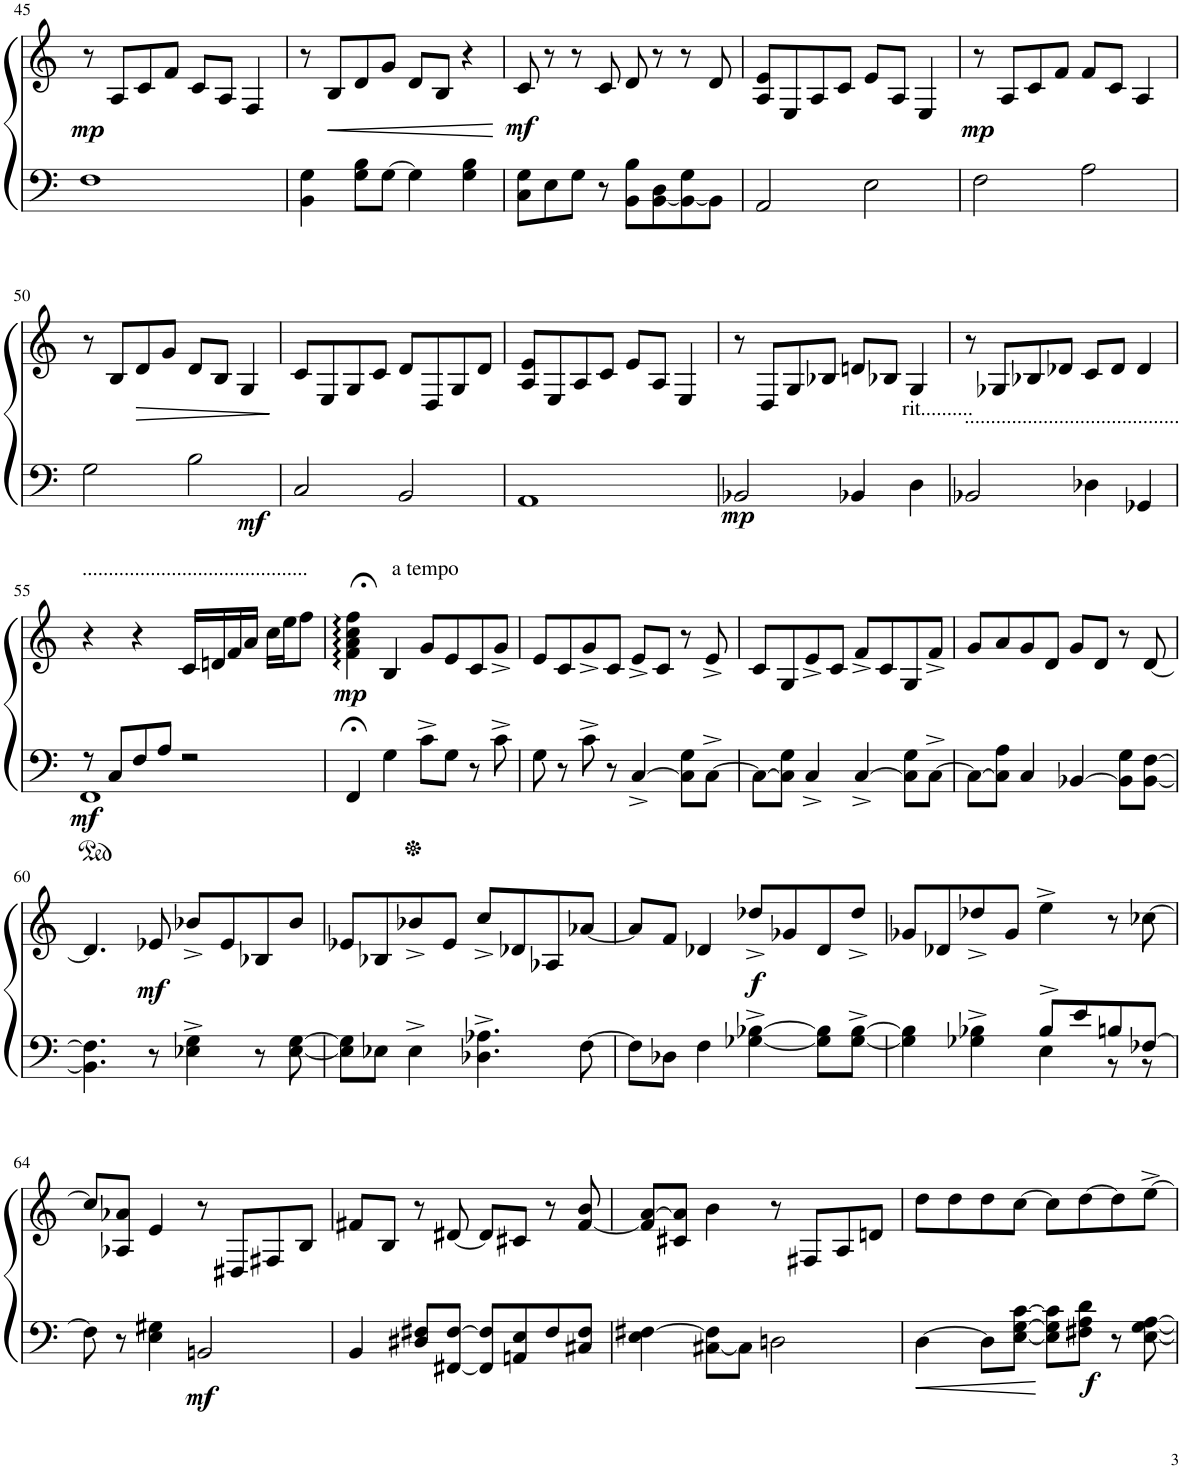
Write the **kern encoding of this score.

**kern	**kern	**dynam
*part1	*part1	*part1
*staff2	*staff1	*staff1/2
*I"Piano	*	*
*I'Pno.	*	*
!!LO:PB:g=z
*clefF4	*clefG2	*
*k[]	*k[]	*
*M4/4	*M4/4	*
=45	=45	=45
!	!	!LO:DY:b
1F	8r	mp
.	8A/L	.
.	8c/	.
.	8f/J	.
.	8c/L	.
.	8A/J	.
.	4F/	.
=46	=46	=46
4BB\ 4G\	8r	.
!	!	!LO:HP:b
.	8B/L	<
8G\ 8B\L	8d/	.
[8G\J	8g/J	.
4G\]	8d/L	.
.	8B/J	.
4G\ 4B\	4r	.
.	.	[
=47	=47	=47
!	!	!LO:DY:b
8C\ 8G\L	8c/	mf
8E\	8r	.
8G\J	8r	.
8r	8c/	.
8BB\ 8B\L	8d/	.
[8BB\ 8D\	8r	.
8BB\_ 8G\	8r	.
8BB\J]	8d/	.
=48	=48	=48
2AA/	8A/ 8e/L	.
.	8E/	.
.	8A/	.
.	8c/J	.
2E\	8e/L	.
.	8A/J	.
.	4E/	.
=49	=49	=49
!	!	!LO:DY:b
2F\	8r	mp
.	8A/L	.
.	8c/	.
.	8f/J	.
2A\	8f/L	.
.	8c/J	.
.	4A/	.
!!LO:LB:g=z
=50	=50	=50
2G\	8r	.
.	8B/L	.
!	!	!LO:HP:b
.	8d/	>
.	8g/J	.
!	!	!LO:DY:b=2
2B\	8d/L	mf
.	8B/J	.
.	4G/	.
.	.	]
=51	=51	=51
2C/	8c/L	.
.	8E/	.
.	8G/	.
.	8c/J	.
2BB/	8d/L	.
.	8D/	.
.	8G/	.
.	8d/J	.
=52	=52	=52
1AA	8A/ 8e/L	.
.	8E/	.
.	8A/	.
.	8c/J	.
.	8e/L	.
.	8A/J	.
.	4E/	.
=53	=53	=53
!	!	!LO:DY:b=2
2BB-X/	8r	mp
.	8D/L	.
.	8G/	.
.	8B-X/J	.
4BB-X/	8dn/L	.
.	8B-X/J	.
!	!LO:TX:b:t=rit..........	!
4D\	4G/	.
=54	=54	=54
*	*MM93	*
!LO:TX:a:t=.........................................	!	!
2BB-X/	8r	.
.	8G-X/L	.
.	8B-X/	.
.	8d-X/J	.
4D-X\	8c/L	.
.	8d-/J	.
4GG-X/	4d-/	.
!!LO:LB:g=z
=55	=55	=55
*	*MM90	*
*^	*	*
!	!	!LO:TX:a:t=...........................................	!
!	!	!	!LO:DY:b=2
8r	1FF	4r	mf
8C/L	.	.	.
8F/	.	4r	.
8A/J	.	.	.
2r	.	16c/LL	.
.	.	16dn/	.
.	.	16f/	.
.	.	16a/JJ	.
.	.	16cc\LL	.
.	.	16ee\J	.
.	.	8ff\J	.
*v	*v	*	*
=56	=56	=56
*	*MM100	*
!	!LO:TX:a:t=a tempo	!
!	!	!LO:DY:b
4FF;</	4f\;< 4a\;< 4cc\;< 4ff\;<	mp
4G\	4B/	.
8c^\L	8g/L	.
8G\J	8e/	.
8r	8c/	.
8c^\	8g^/J	.
=57	=57	=57
8G\	8e/L	.
8r	8c/	.
8c^\	8g^/	.
8r	8c/J	.
[4C^/	8e^/L	.
.	8c/J	.
8C\] 8G\L	8r	.
[8C^\J	8e^/	.
=58	=58	=58
8C\L_	8c/L	.
8C\] 8G\J	8G/	.
4C^/	8e^/	.
.	8c/J	.
[4C^/	8f^/L	.
.	8c/	.
8C\] 8G\L	8G/	.
[8C^\J	8f^/J	.
=59	=59	=59
8C\L_	8g/L	.
8C\] 8A\J	8a/	.
4C/	8g/	.
.	8d/J	.
[4BB-X/	8g/L	.
.	8d/J	.
8BB-\] 8G\L	8r	.
[8BB-\ [8F\J	[8d/	.
!!LO:LB:g=z
=60	=60	=60
4.BB-\] 4.F\]	4.d/]	.
!	!	!LO:DY:b
8r	8e-X/	mf
4E-X\^ 4G\^	8b-X^/L	.
.	8e-/	.
8r	8B-X/	.
[8E-\ [8G\	8b-/J	.
=61	=61	=61
8E-\] 8G\]L	8e-X/L	.
8E-X\J	8B-X/	.
4E-^\	8b-X^/	.
.	8e-/J	.
4.D-X\^ 4.A-X\^	8cc^/L	.
.	8d-X/	.
.	8A-X/	.
[8F\	[8a-X/J	.
=62	=62	=62
8F\L]	8a-/L]	.
8D-X\J	8f/J	.
4F\	4d-X/	.
!	!	!LO:DY:b
[4G-X\^ [4B-X\^	8dd-X^/L	f
.	8g-X/	.
8G-\] 8B-\]L	8d-/	.
[8G-\^> [8B-\^>J	8dd-^/J	.
=63	=63	=63
*^	*	*
4G-\] 4B-\]	2ryy	8g-X/L	.
.	.	8d-X/	.
4G-X\^ 4B-X\^	.	8dd-X^/	.
.	.	8g-/J	.
8B-^/L	4E\	4ee^\	.
8e/	.	.	.
8Bn/	8r	8r	.
[8F-X/J	8r	[8cc-X\	.
*v	*v	*	*
!!LO:LB:g=z
=64	=64	=64
8F-\]	8cc-/L]	.
8r	8A-X/ 8a-X/J	.
4E\ 4G#X\	4e/	.
!	!	!LO:DY:b=2
2BBn/	8r	mf
.	8D#X/L	.
.	8F#X/	.
.	8B/J	.
=65	=65	=65
4BB/	8f#X/L	.
.	8B/J	.
8D#X/ 8F#X/L	8r	.
[8FF#X/ [8F#/J	[8d#X/	.
8FF#/] 8F#/]L	8d#/L]	.
8AAn/ 8E/	8c#X/J	.
8F#/	8r	.
8C#X/ 8F#/J	[8f#/ 8b/	.
=66	=66	=66
4E\ [4F#X\	8f#/] [8a/L	.
.	8c#X/ 8a/]J	.
[8C#X\ 8F#\]L	4b\	.
8C#\J]	.	.
2Dn\	8r	.
.	8F#X/L	.
.	8A/	.
.	8dn/J	.
=67	=67	=67
[4D\	8dd\L	.
.	8dd\	.
8D\L]	8dd\	.
[8E\ [8G\ [8c\J	[8cc\J	.
8E\] 8G\] 8c\]L	8cc\L]	.
!	!	!LO:DY:b=2
8F#X\ 8A\ 8d\J	[8dd\	f
8r	8dd\]	.
[8E\ [8G\ [8A\	[8ee^\J	.
=	=	=
*-	*-	*-
